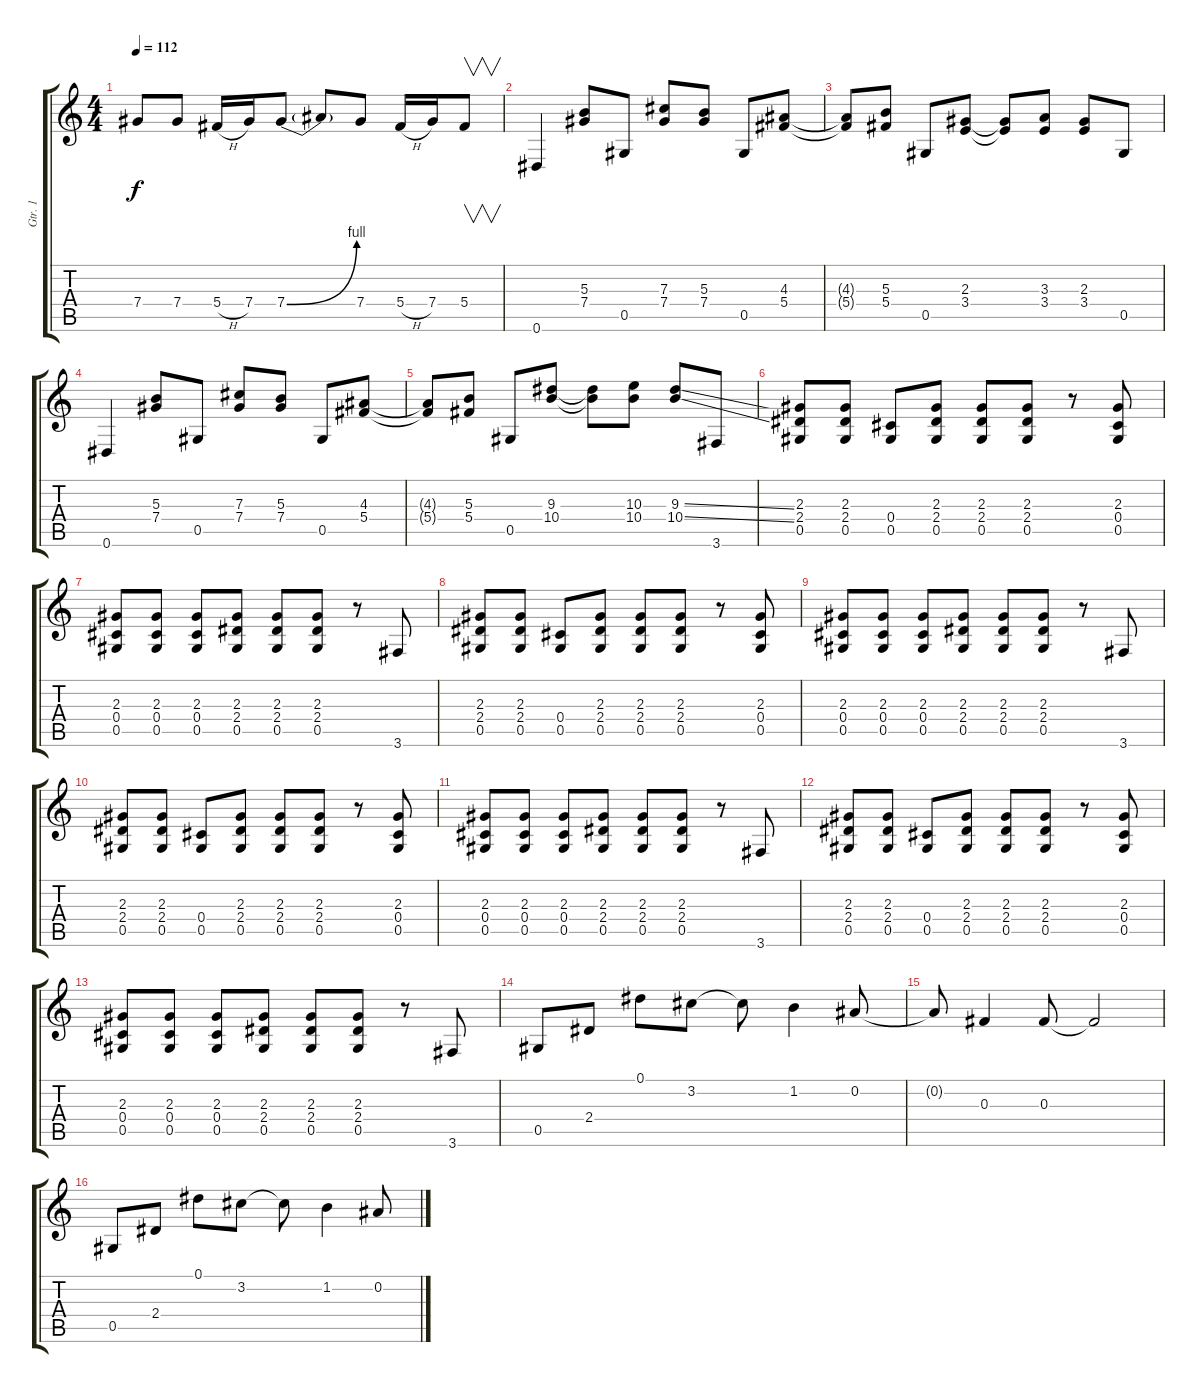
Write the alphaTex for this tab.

\track ("Gtr. 1" "Gtr. 1") {instrument distortionguitar}
\staff {score tabs}
\tuning (Eb4 Bb3 Gb3 Db3 Ab2 Eb2) {hide}
\ts (4 4)
\tempo 112
\clef g2
\ks c
7.4{t}.8{dy f} 7.4.8 5.4{h}.16 7.4.16 7.4{be (bend 0 0 60 4)}.8 7.4{t}.8 7.4.8 5.4{h}.16 7.4.16 5.4.8{v} |
0.6.4 (5.3 7.4).8 0.5.8 (7.3 7.4).8 (5.3 7.4).8 0.5.8 (4.3 5.4).8 |
(4.3{t} 5.4{t}).8 (5.3 5.4).8 0.5.8 (2.3 3.4).8 (2.3{t} 3.4{t}).8 (3.3 3.4).8 (2.3 3.4).8 0.5.8 |
0.6.4 (5.3 7.4).8 0.5.8 (7.3 7.4).8 (5.3 7.4).8 0.5.8 (4.3 5.4).8 |
(4.3{t} 5.4{t}).8 (5.3 5.4).8 0.5.8 (9.3 10.4).8 (9.3{t} 10.4{t}).8 (10.3 10.4).8 (9.3{ss} 10.4{ss}).8 3.6.8 |
(2.3 2.4 0.5).8 (2.3 2.4 0.5).8 (0.4 0.5).8 (2.3 2.4 0.5).8 (2.3 2.4 0.5).8 (2.3 2.4 0.5).8 r.8 (2.3 0.4 0.5).8 |
(2.3 0.4 0.5).8 (2.3 0.4 0.5).8 (2.3 0.4 0.5).8 (2.3 2.4 0.5).8 (2.3 2.4 0.5).8 (2.3 2.4 0.5).8 r.8 3.6.8 |
(2.3 2.4 0.5).8 (2.3 2.4 0.5).8 (0.4 0.5).8 (2.3 2.4 0.5).8 (2.3 2.4 0.5).8 (2.3 2.4 0.5).8 r.8 (2.3 0.4 0.5).8 |
(2.3 0.4 0.5).8 (2.3 0.4 0.5).8 (2.3 0.4 0.5).8 (2.3 2.4 0.5).8 (2.3 2.4 0.5).8 (2.3 2.4 0.5).8 r.8 3.6.8 |
(2.3 2.4 0.5).8 (2.3 2.4 0.5).8 (0.4 0.5).8 (2.3 2.4 0.5).8 (2.3 2.4 0.5).8 (2.3 2.4 0.5).8 r.8 (2.3 0.4 0.5).8 |
(2.3 0.4 0.5).8 (2.3 0.4 0.5).8 (2.3 0.4 0.5).8 (2.3 2.4 0.5).8 (2.3 2.4 0.5).8 (2.3 2.4 0.5).8 r.8 3.6.8 |
(2.3 2.4 0.5).8 (2.3 2.4 0.5).8 (0.4 0.5).8 (2.3 2.4 0.5).8 (2.3 2.4 0.5).8 (2.3 2.4 0.5).8 r.8 (2.3 0.4 0.5).8 |
(2.3 0.4 0.5).8 (2.3 0.4 0.5).8 (2.3 0.4 0.5).8 (2.3 2.4 0.5).8 (2.3 2.4 0.5).8 (2.3 2.4 0.5).8 r.8 3.6.8 |
0.5.8{instrument electricguitarclean} 2.4.8 0.1.8 3.2.8 3.2{t}.8 1.2.4 0.2.8 |
0.2{t}.8 0.3.4 0.3.8 0.3{t}.2 |
0.5.8 2.4.8 0.1.8 3.2.8 3.2{t}.8 1.2.4 0.2.8
